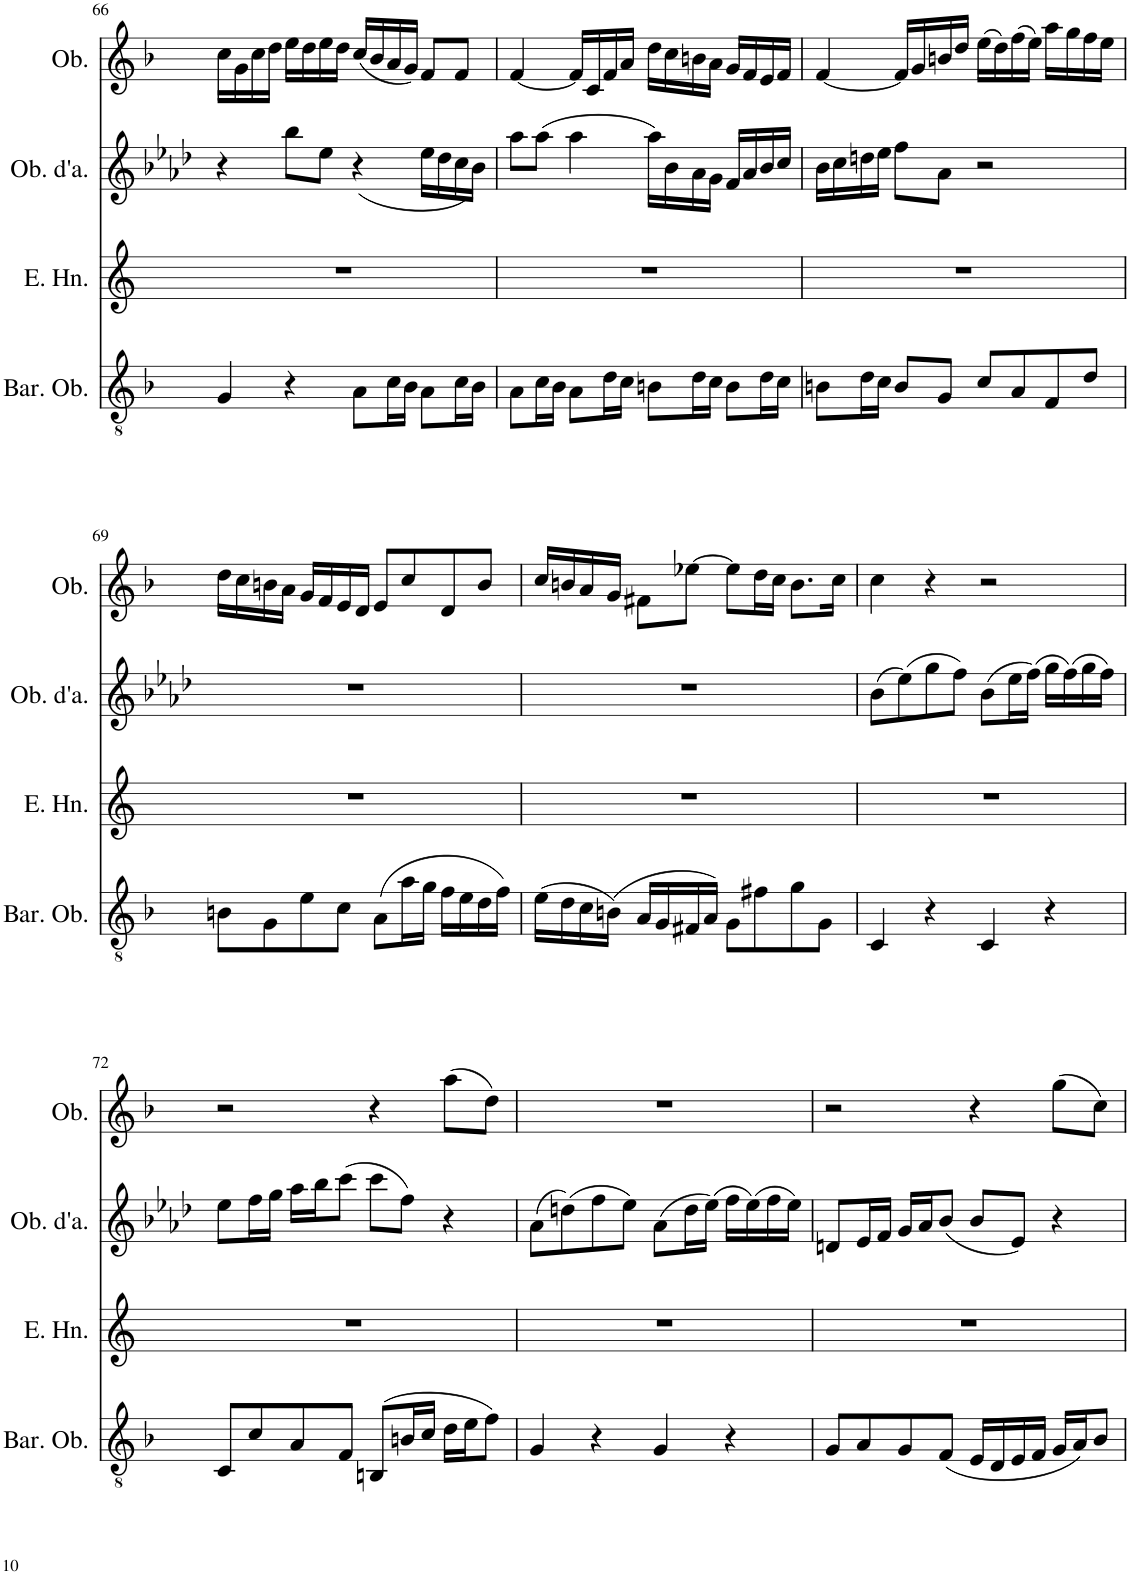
**kern	**kern	**kern	**kern
*part4	*part3	*part2	*part1
*staff4	*staff3	*staff2	*staff1
*I"Baritone Oboe	*I"English Horn	*I"Oboe d'amore	*I"Oboe
*I'Bar. Ob.	*I'E. Hn.	*I'Ob. d'a.	*I'Ob.
!!LO:PB:g=z
*clefGv2	*clefG2	*clefG2	*clefG2
*	*Trd4c7	*Trd2c3	*
*k[b-]	*k[]	*k[b-e-a-d-]	*k[b-]
*M4/4	*M4/4	*M4/4	*M4/4
*met(c)	*met(c)	*met(c)	*met(c)
=66	=66	=66	=66
4G/	1r	4r	16cc\LL
.	.	.	16g\
.	.	.	16cc\
.	.	.	16dd\JJ
4r	.	8bb-\L	16ee\LL
.	.	.	16dd\
.	.	8ee-\J	16ee\
.	.	.	16dd\JJ
8A\L	.	(4r	(16cc/LL
.	.	.	16b-/
16c\L	.	.	16a/
16B-\JJ	.	.	16g/JJ)
8A\L	.	16ee-\LL	8f/L
.	.	16dd-\	.
16c\L	.	16cc\	8f/J
16B-\JJ	.	16b-\JJ)	.
=67	=67	=67	=67
8A\L	1r	8aa-\L	[4f/
16c\L	.	(8aa-\J	.
16B-\JJ	.	.	.
8A\L	.	4aa-\	16f/LL]
.	.	.	16c/
16d\L	.	.	16f/
16c\JJ	.	.	16a/JJ
8Bn\L	.	16aa-\LL)	16dd\LL
.	.	16b-\	16cc\
16d\L	.	16a-\	16bn\
16c\JJ	.	16g\JJ	16a\JJ
8B\L	.	16f/LL	16g/LL
.	.	16a-/	16f/
16d\L	.	16b-/	16e/
16c\JJ	.	16cc/JJ	16f/JJ
=68	=68	=68	=68
8Bn\L	1r	16b-\LL	[4f/
.	.	16cc\	.
16d\L	.	16ddn\	.
16c\JJ	.	16ee-\JJ	.
8B/L	.	8ff\L	16f/LL]
.	.	.	16g/
8G/J	.	8a-\J	16bn/
.	.	.	16dd/JJ
8c/L	.	2r	(16ee\LL
.	.	.	16dd\)
8A/	.	.	(16ff\
.	.	.	16ee\JJ)
8F/	.	.	16aa\LL
.	.	.	16gg\
8d/J	.	.	16ff\
.	.	.	16ee\JJ
!!LO:LB:g=z
=69	=69	=69	=69
8Bn\L	1r	1r	16dd\LL
.	.	.	16cc\
8G\	.	.	16bn\
.	.	.	16a\JJ
8e\	.	.	16g/LL
.	.	.	16f/
8c\J	.	.	16e/
.	.	.	16d/JJ
(8A\L	.	.	8e/L
16a\L	.	.	8cc/
16g\JJ	.	.	.
16f\LL	.	.	8d/
16e\	.	.	.
16d\	.	.	8b/J
16f\JJ)	.	.	.
=70	=70	=70	=70
(16e\LL	1r	1r	16cc/LL
16d\	.	.	16bn/
16c\	.	.	16a/
(16Bn\JJ)	.	.	16g/JJ
16A/LL	.	.	8f#X\L
16G/	.	.	.
16F#X/	.	.	[8ee-X\J
16A/JJ)	.	.	.
8G\L	.	.	8ee-\L]
8f#X\	.	.	16dd\L
.	.	.	16cc\JJ
8g\	.	.	8.b\L
8G\J	.	.	.
.	.	.	16cc\Jk
=71	=71	=71	=71
4C/	1r	(8b-\L	4cc\
.	.	(8ee-\)	.
4r	.	8gg\	4r
.	.	8ff\J)	.
4C/	.	(8b-\L	2r
.	.	16ee-\L	.
.	.	(16ff\JJ)	.
4r	.	16gg\LL	.
.	.	(16ff\)	.
.	.	16gg\	.
.	.	16ff\JJ)	.
!!LO:LB:g=z
=72	=72	=72	=72
8C/L	1r	8ee-\L	2r
8c/	.	16ff\L	.
.	.	16gg\JJ	.
8A/	.	16aa-\LL	.
.	.	16bb-\J	.
8F/J	.	(8ccc\J	.
(8BBn/L	.	8ccc\L	4r
16Bn/L	.	8ff\J)	.
16c/JJ	.	.	.
16d\LL	.	4r	(8aa\L
16e\J	.	.	.
8f\J)	.	.	8dd\J)
=73	=73	=73	=73
4G/	1r	(8a-\L	1r
.	.	(8ddn\)	.
4r	.	8ff\	.
.	.	8ee-\J)	.
4G/	.	(8a-\L	.
.	.	16dd\L	.
.	.	(16ee-\JJ)	.
4r	.	16ff\LL	.
.	.	(16ee-\)	.
.	.	16ff\	.
.	.	16ee-\JJ)	.
=74	=74	=74	=74
8G/L	1r	8dn/L	2r
8A/	.	16e-/L	.
.	.	16f/JJ	.
8G/	.	16g/LL	.
.	.	16a-/J	.
(8F/J	.	(8b-/J	.
16E/LL	.	8b-/L	4r
16D/	.	.	.
16E/	.	8e-/J)	.
16F/JJ	.	.	.
16G/LL	.	4r	(8gg\L
16A/J)	.	.	.
8B-/J	.	.	8cc\J)
=	=	=	=
*-	*-	*-	*-
